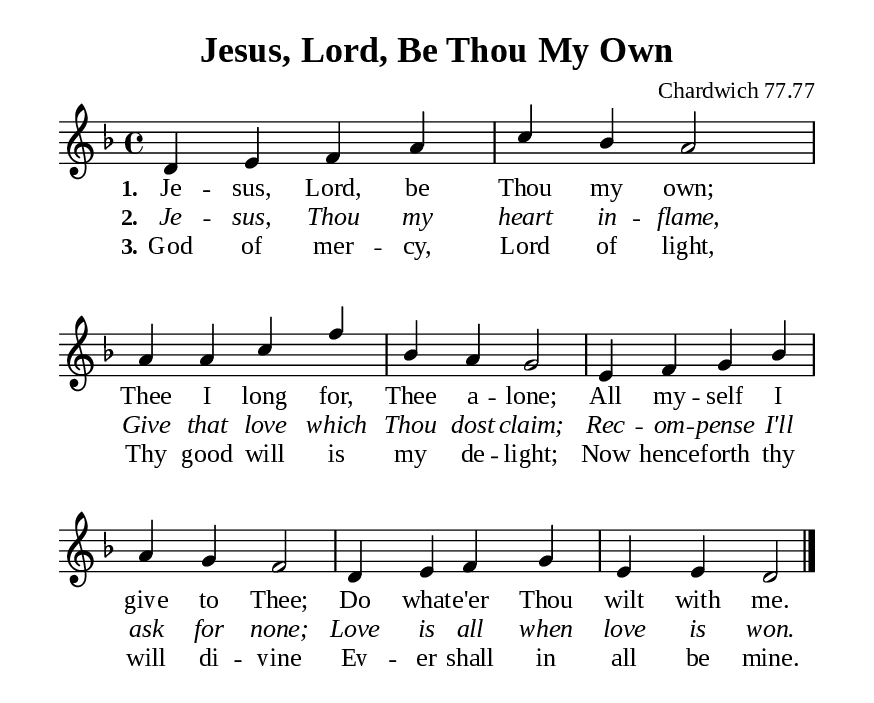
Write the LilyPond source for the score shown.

\version "2.18.2"

\header {
  title = "Jesus, Lord, Be Thou My Own"
  composer = "Chardwich 77.77"
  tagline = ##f
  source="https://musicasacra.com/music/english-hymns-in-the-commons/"
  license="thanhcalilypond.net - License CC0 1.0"
}

global= {
  \key f \major
  \time 4/4
  \override Score.BarNumber.break-visibility = ##(#f #f #f)
  \override Lyrics.LyricSpace.minimum-distance = #3.0
}

\paper {
  #(set-paper-size "a5")
  top-margin = 10\mm
  bottom-margin = 10\mm
  left-margin = 10\mm
  right-margin = 10\mm
  indent = #0
  #(define fonts
	 (make-pango-font-tree "Liberation Serif"
	 		       "Liberation Serif"
			       "Liberation Serif"
			       (/ 20 20)))
  system-system-spacing = #'((basic-distance . 3) (padding . 5))
}

printItalic = \with {
  \override LyricText.font-shape = #'italic
}

% Verse music
musicVerseSoprano = \relative c' {
  %{	01	%} d4 e f a |
  %{	02	%} c bes a2 |
  %{	03	%} a4 a c f |
  %{	04	%} bes, a g2 |
  %{	05	%} e4 f g bes |
  %{	06	%} a g f2 |
  %{	07	%} d4 e f g |
  %{	08	%} e e d2 \bar "|."
}

% Verse lyrics
verseOne = \lyricmode {
  \set stanza = #"1."
  Je -- sus, Lord, be Thou my own;
  Thee I long for, Thee a -- lone;
  All my -- self I give to Thee;
  Do what -- e'er Thou wilt with me.
}

verseTwo = \lyricmode {
  \set stanza = #"2."
  Je -- sus, Thou my heart in -- flame,
  Give that love which Thou dost claim;
  Rec -- om -- pense I'll ask for none;
  Love is all when love is won.
}

verseThree = \lyricmode {
  \set stanza = #"3."
  God of mer -- cy, Lord of light,
  Thy good will is my de -- light;
  Now hence -- forth thy will di -- vine
  Ev -- er shall in all be mine.
}

% Layout
\score {
    \new ChoirStaff <<
      \new Staff <<
        \clef "treble"
        \new Voice = "sopranos" { \global \stemUp \slurUp \musicVerseSoprano }
      >>
      \new Lyrics \lyricsto sopranos \verseOne
      \new Lyrics \printItalic \lyricsto sopranos \verseTwo
      \new Lyrics \lyricsto sopranos \verseThree
    >>
}
